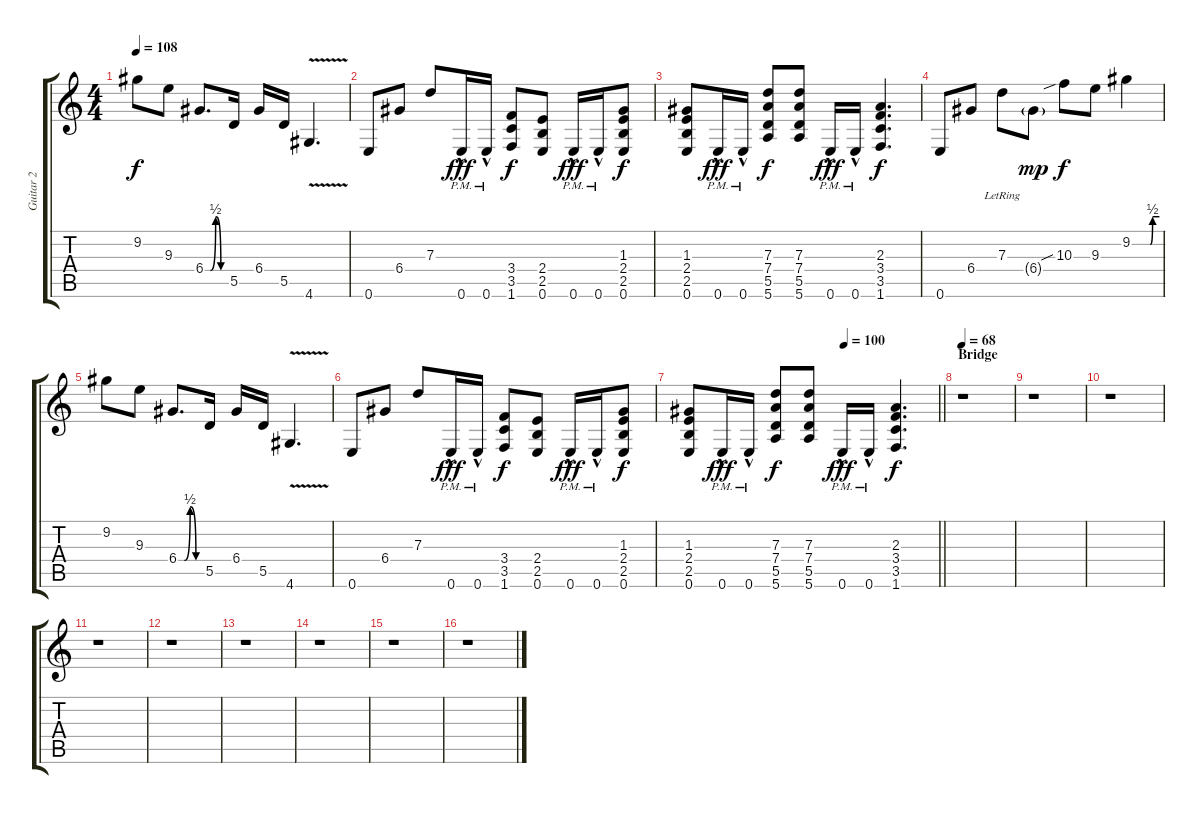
\track ("Guitar 2" "Guitar 2") {instrument overdrivenguitar}
\staff {score tabs}
\tuning (E4 B3 G3 D3 A2 E2) {hide}
\ts (4 4)
\tempo 108
\clef g2
\ks c
9.2.8{dy f} 9.3.8 6.4{be (custom 0 0 15 0 30 2 45 0 60 0)}.8{d} 5.5.16 6.4.16 5.5.16 4.6{v}.4{d} |
0.6.8 6.4.8 7.3.8 0.6{hac pm}.16{dy fff} 0.6{hac pm}.16 (3.4 3.5 1.6).8{dy f} (2.4 2.5 0.6).8 0.6{hac pm}.16{dy fff} 0.6{hac pm}.16 (1.3 2.4 2.5 0.6).8{dy f} |
(1.3 2.4 2.5 0.6).8 0.6{hac pm}.16{dy fff} 0.6{hac pm}.16 (7.3 7.4 5.5 5.6).8{dy f} (7.3 7.4 5.5 5.6).8 0.6{hac pm}.16{dy fff} 0.6{hac pm}.16 (2.3 3.4 3.5 1.6).4{d dy f} |
0.6.8 6.4.8 7.3{lr}.8 6.4{g}.8{dy mp} 10.3{sib}.8{dy f} 9.3.8 9.2{be (custom 0 0 5 0 8 0 15 0 36 0 40 0 45 2 60 2)}.4 |
9.2.8 9.3.8 6.4{be (custom 0 0 15 0 30 2 45 0 60 0)}.8{d} 5.5.16 6.4.16 5.5.16 4.6{v}.4{d} |
0.6.8 6.4.8 7.3.8 0.6{hac pm}.16{dy fff} 0.6{hac pm}.16 (3.4 3.5 1.6).8{dy f} (2.4 2.5 0.6).8 0.6{hac pm}.16{dy fff} 0.6{hac pm}.16 (1.3 2.4 2.5 0.6).8{dy f} |
\tempo (100 0.625)
\barLineRight lightlight
(1.3 2.4 2.5 0.6).8 0.6{hac pm}.16{dy fff} 0.6{hac pm}.16 (7.3 7.4 5.5 5.6).8{dy f} (7.3 7.4 5.5 5.6).8 0.6{hac pm}.16{dy fff} 0.6{hac pm}.16 (2.3 3.4 3.5 1.6).4{d dy f} |
\section ("" "Bridge")
\tempo 68
r.1 |
r.1 |
r.1 |
r.1 |
r.1 |
r.1 |
r.1 |
r.1 |
r.1
